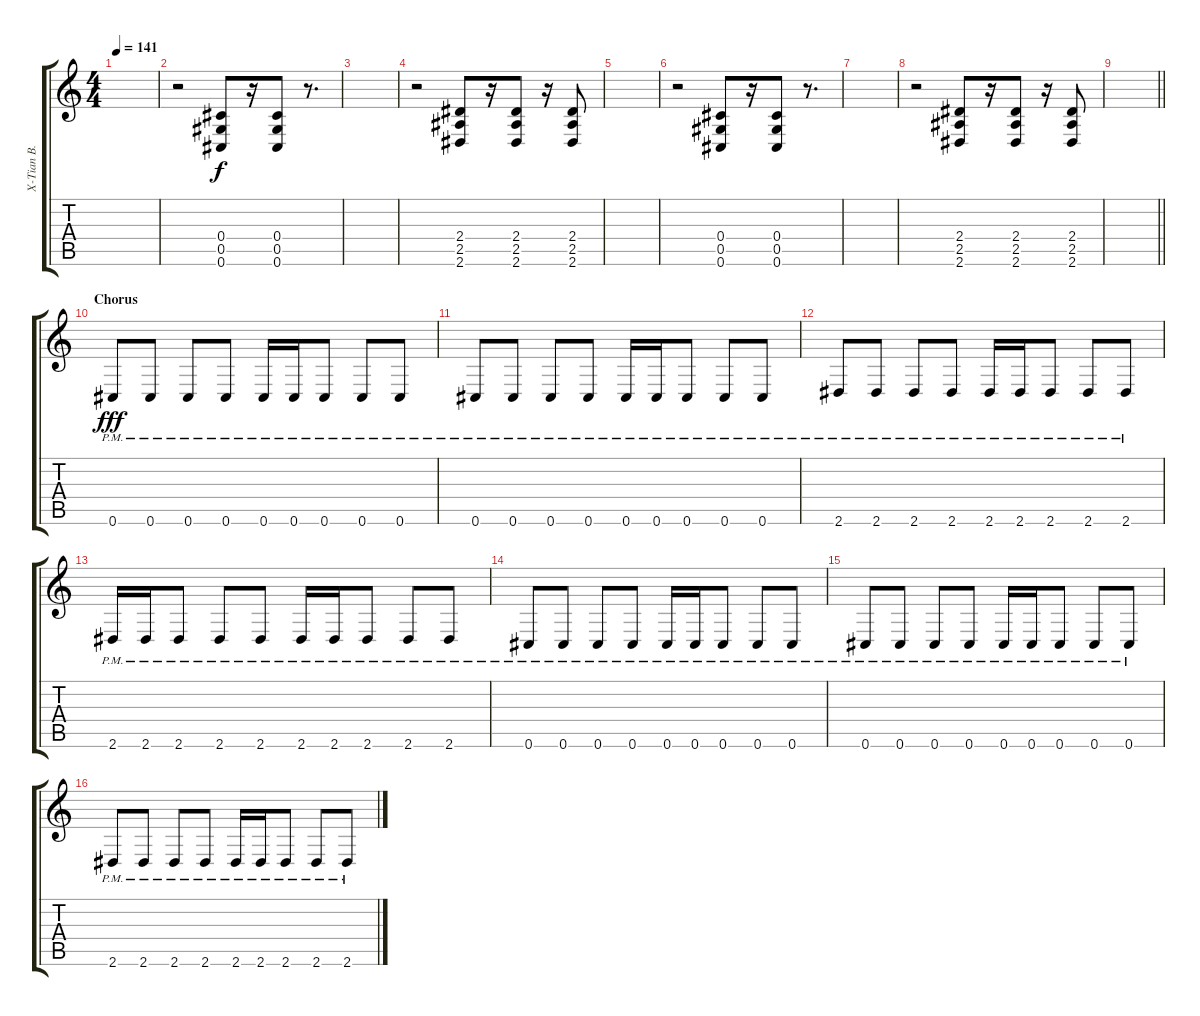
\track ("X-Tian B." "X-Tian B.") {instrument overdrivenguitar}
\staff {score tabs}
\tuning (Eb4 Bb3 Gb3 Db3 Ab2 Db2) {hide}
\ts (4 4)
\tempo 141
\clef g2
\ks c
|
r.2 (0.4 0.5 0.6).8 r.16 (0.4 0.5 0.6).8 r.8{d} |
|
r.2 (2.4 2.5 2.6).8 r.16 (2.4 2.5 2.6).8 r.16 (2.4 2.5 2.6).8 |
|
r.2 (0.4 0.5 0.6).8 r.16 (0.4 0.5 0.6).8 r.8{d} |
|
r.2 (2.4 2.5 2.6).8 r.16 (2.4 2.5 2.6).8 r.16 (2.4 2.5 2.6).8 |
\barLineRight lightlight
|
\section ("" "Chorus")
0.6{pm}.8{dy fff} 0.6{pm}.8 0.6{pm}.8 0.6{pm}.8 0.6{pm}.16 0.6{pm}.16 0.6{pm}.8 0.6{pm}.8 0.6{pm}.8 |
0.6{pm}.8 0.6{pm}.8 0.6{pm}.8 0.6{pm}.8 0.6{pm}.16 0.6{pm}.16 0.6{pm}.8 0.6{pm}.8 0.6{pm}.8 |
2.6{pm}.8 2.6{pm}.8 2.6{pm}.8 2.6{pm}.8 2.6{pm}.16 2.6{pm}.16 2.6{pm}.8 2.6{pm}.8 2.6{pm}.8 |
2.6{pm}.16 2.6{pm}.16 2.6{pm}.8 2.6{pm}.8 2.6{pm}.8 2.6{pm}.16 2.6{pm}.16 2.6{pm}.8 2.6{pm}.8 2.6{pm}.8 |
0.6{pm}.8 0.6{pm}.8 0.6{pm}.8 0.6{pm}.8 0.6{pm}.16 0.6{pm}.16 0.6{pm}.8 0.6{pm}.8 0.6{pm}.8 |
0.6{pm}.8 0.6{pm}.8 0.6{pm}.8 0.6{pm}.8 0.6{pm}.16 0.6{pm}.16 0.6{pm}.8 0.6{pm}.8 0.6{pm}.8 |
2.6{pm}.8 2.6{pm}.8 2.6{pm}.8 2.6{pm}.8 2.6{pm}.16 2.6{pm}.16 2.6{pm}.8 2.6{pm}.8 2.6{pm}.8
